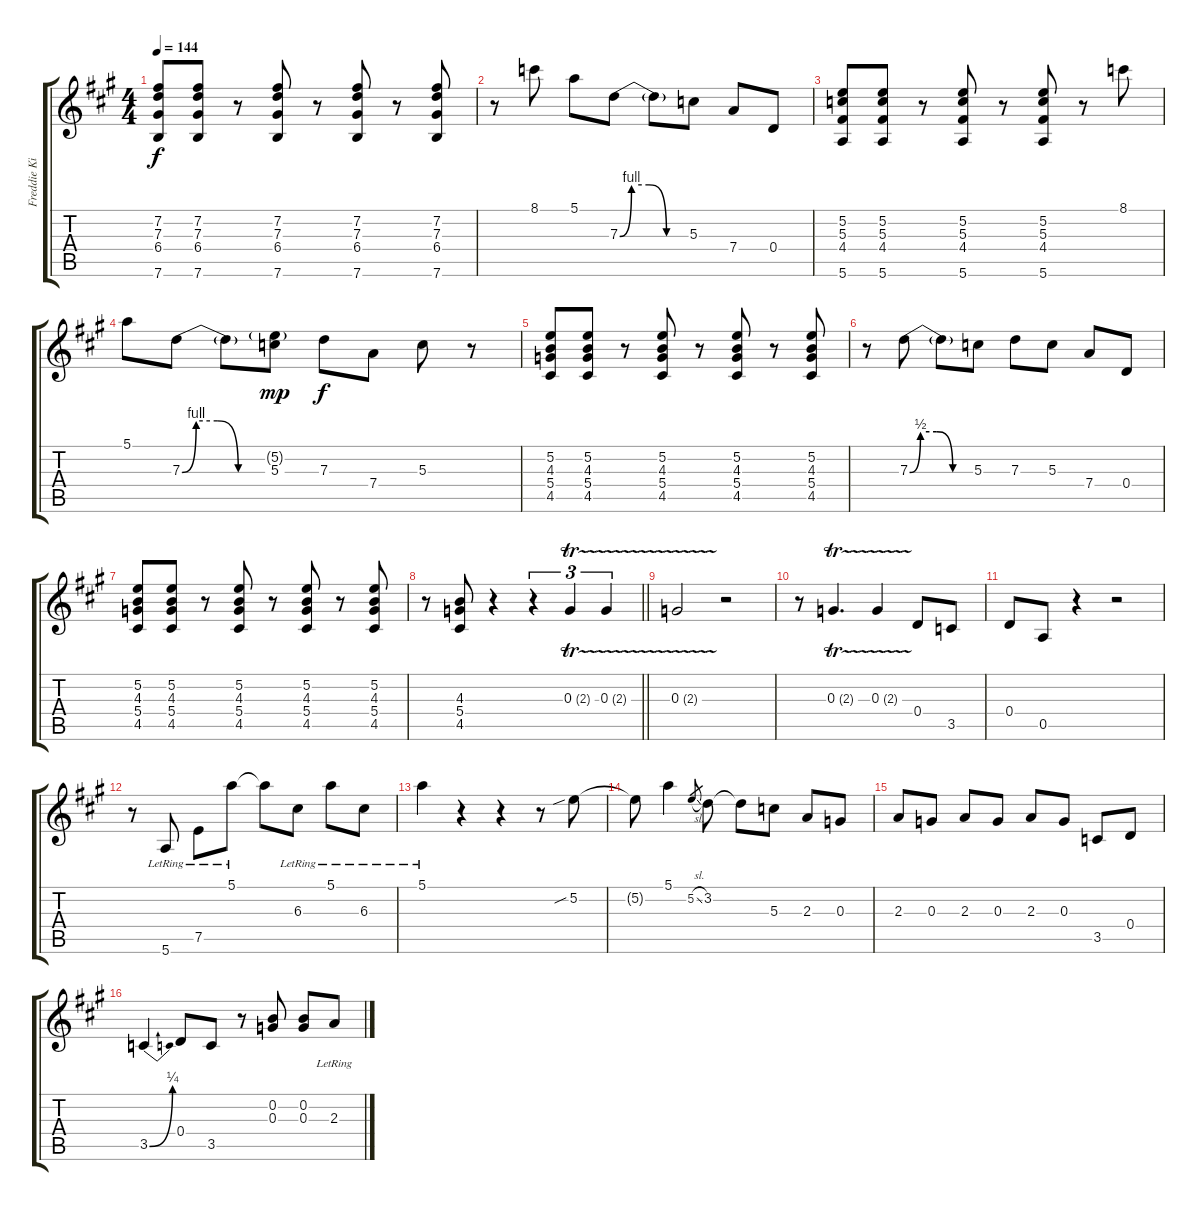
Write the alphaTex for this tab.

\track ("Freddie King - Guitar" "Freddie Ki") {instrument electricguitarclean}
\staff {score tabs}
\tuning (E4 B3 G3 D3 A2 E2) {hide}
\ts (4 4)
\tempo 144
\clef g2
\ks a
(7.2 7.3 6.4 7.6).8{dy f} (7.2 7.3 6.4 7.6).8 r.8 (7.2 7.3 6.4 7.6).8 r.8 (7.2 7.3 6.4 7.6).8 r.8 (7.2 7.3 6.4 7.6).8 |
r.8 8.1.8 5.1.8 7.3{be (custom 0 0 10 4 25 4 40 0 60 0)}.8 7.3{t}.8 5.3.8 7.4.8 0.4.8 |
(5.2 5.3 4.4 5.6).8 (5.2 5.3 4.4 5.6).8 r.8 (5.2 5.3 4.4 5.6).8 r.8 (5.2 5.3 4.4 5.6).8 r.8 8.1.8 |
5.1.8 7.3{be (custom 0 0 10 4 25 4 40 0 60 0)}.8 7.3{t}.8 (5.2{g} 5.3).8{dy mp} 7.3.8{dy f} 7.4.8 5.3.8 r.8 |
(5.2 4.3 5.4 4.5).8 (5.2 4.3 5.4 4.5).8 r.8 (5.2 4.3 5.4 4.5).8 r.8 (5.2 4.3 5.4 4.5).8 r.8 (5.2 4.3 5.4 4.5).8 |
r.8 7.3{be (custom 0 0 10 2 25 2 40 0 60 0)}.8 7.3{t}.8 5.3.8 7.3.8 5.3.8 7.4.8 0.4.8 |
(5.2 4.3 5.4 4.5).8 (5.2 4.3 5.4 4.5).8 r.8 (5.2 4.3 5.4 4.5).8 r.8 (5.2 4.3 5.4 4.5).8 r.8 (5.2 4.3 5.4 4.5).8 |
\barLineRight lightlight
r.8 (4.3 5.4 4.5).8 r.4 r.4{tu (3 2)} 0.3{tr (2 32)}.4{tu (3 2)} 0.3{tr (2 32)}.4{tu (3 2)} |
0.3{tr (2 32)}.2 r.2 |
r.8 0.3{tr (2 32)}.4{d} 0.3{tr (2 32)}.4 0.4.8 3.5.8 |
0.4.8 0.5.8 r.4 r.2 |
r.8 5.6{lr}.8 7.5{lr}.8 5.1{lr}.8 5.1{t}.8 6.3{lr}.8 5.1{lr}.8 6.3{lr}.8 |
5.1{lr}.4 r.4 r.4 r.8 5.2{sib}.8 |
5.2{t}.8 5.1.4 5.2{sl}.8{gr} 3.2.8 3.2{t}.8 5.3.8 2.3.8 0.3.8 |
2.3.8 0.3.8 2.3.8 0.3.8 2.3.8 0.3.8 3.5.8 0.4.8 |
3.5{be (bend 0 0 60 1)}.4 0.4.8 3.5.8 r.8 (0.2 0.3).8 (0.2 0.3).8 2.3{lr}.8
